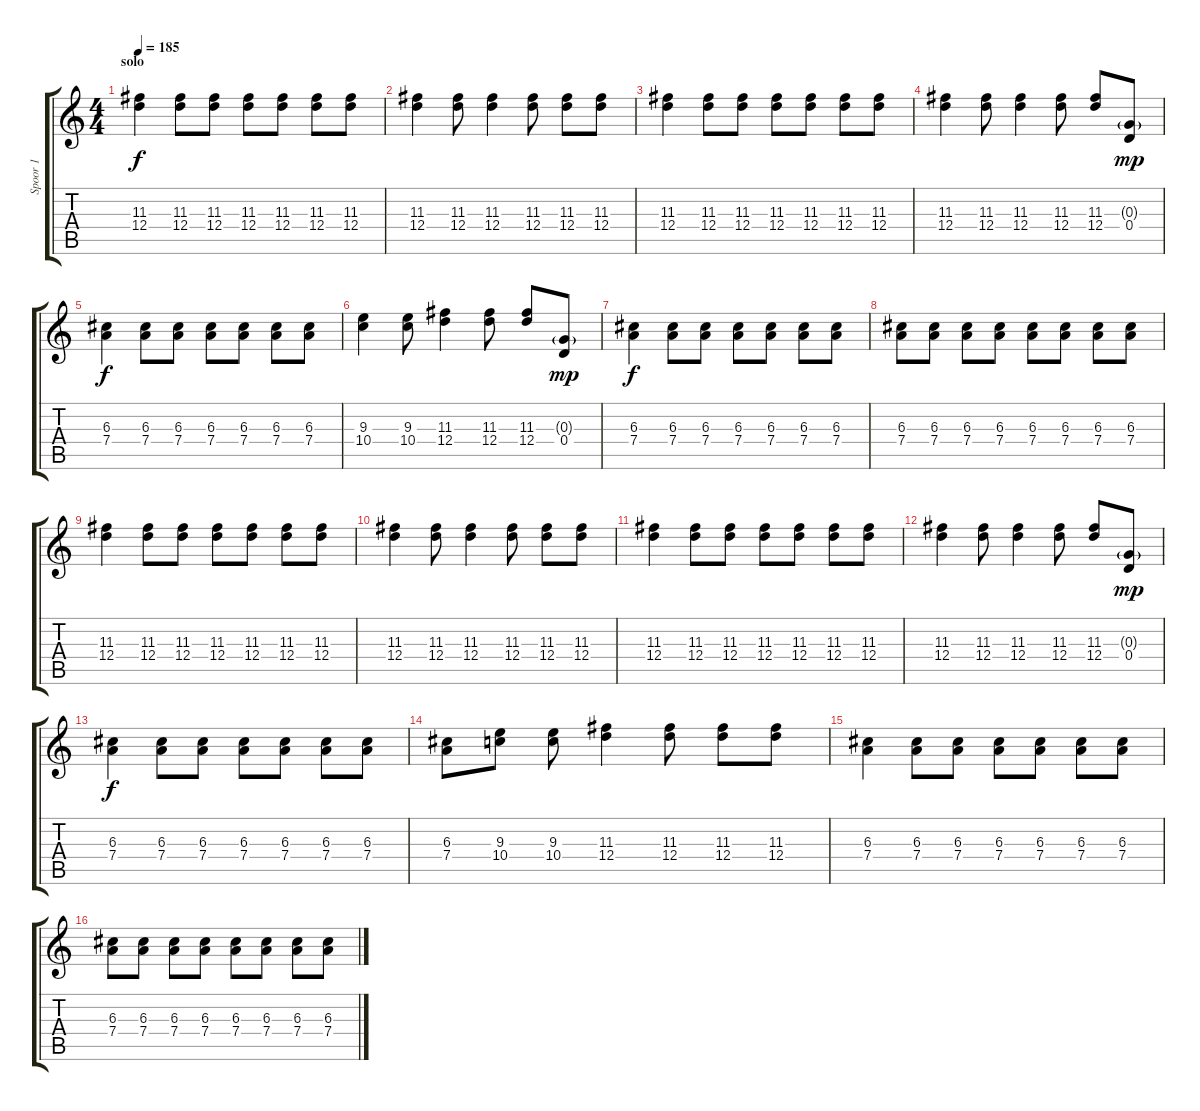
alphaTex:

\track ("Spoor 1" "Spoor 1") {instrument overdrivenguitar}
\staff {score tabs}
\tuning (E4 B3 G3 D3 A2 E2) {hide}
\ts (4 4)
\section ("" "solo")
\tempo 185
\clef g2
\ks c
(11.3 12.4).4{dy f} (11.3 12.4).8 (11.3 12.4).8 (11.3 12.4).8 (11.3 12.4).8 (11.3 12.4).8 (11.3 12.4).8 |
(11.3 12.4).4 (11.3 12.4).8 (11.3 12.4).4 (11.3 12.4).8 (11.3 12.4).8 (11.3 12.4).8 |
(11.3 12.4).4 (11.3 12.4).8 (11.3 12.4).8 (11.3 12.4).8 (11.3 12.4).8 (11.3 12.4).8 (11.3 12.4).8 |
(11.3 12.4).4 (11.3 12.4).8 (11.3 12.4).4 (11.3 12.4).8 (11.3 12.4).8 (0.3{g} 0.4).8{dy mp} |
(6.3 7.4).4{dy f} (6.3 7.4).8 (6.3 7.4).8 (6.3 7.4).8 (6.3 7.4).8 (6.3 7.4).8 (6.3 7.4).8 |
(9.3 10.4).4 (9.3 10.4).8 (11.3 12.4).4 (11.3 12.4).8 (11.3 12.4).8 (0.3{g} 0.4).8{dy mp} |
(6.3 7.4).4{dy f} (6.3 7.4).8 (6.3 7.4).8 (6.3 7.4).8 (6.3 7.4).8 (6.3 7.4).8 (6.3 7.4).8 |
(6.3 7.4).8 (6.3 7.4).8 (6.3 7.4).8 (6.3 7.4).8 (6.3 7.4).8 (6.3 7.4).8 (6.3 7.4).8 (6.3 7.4).8 |
(11.3 12.4).4 (11.3 12.4).8 (11.3 12.4).8 (11.3 12.4).8 (11.3 12.4).8 (11.3 12.4).8 (11.3 12.4).8 |
(11.3 12.4).4 (11.3 12.4).8 (11.3 12.4).4 (11.3 12.4).8 (11.3 12.4).8 (11.3 12.4).8 |
(11.3 12.4).4 (11.3 12.4).8 (11.3 12.4).8 (11.3 12.4).8 (11.3 12.4).8 (11.3 12.4).8 (11.3 12.4).8 |
(11.3 12.4).4 (11.3 12.4).8 (11.3 12.4).4 (11.3 12.4).8 (11.3 12.4).8 (0.3{g} 0.4).8{dy mp} |
(6.3 7.4).4{dy f} (6.3 7.4).8 (6.3 7.4).8 (6.3 7.4).8 (6.3 7.4).8 (6.3 7.4).8 (6.3 7.4).8 |
(6.3 7.4).8 (9.3 10.4).8 (9.3 10.4).8 (11.3 12.4).4 (11.3 12.4).8 (11.3 12.4).8 (11.3 12.4).8 |
(6.3 7.4).4 (6.3 7.4).8 (6.3 7.4).8 (6.3 7.4).8 (6.3 7.4).8 (6.3 7.4).8 (6.3 7.4).8 |
(6.3 7.4).8 (6.3 7.4).8 (6.3 7.4).8 (6.3 7.4).8 (6.3 7.4).8 (6.3 7.4).8 (6.3 7.4).8 (6.3 7.4).8
